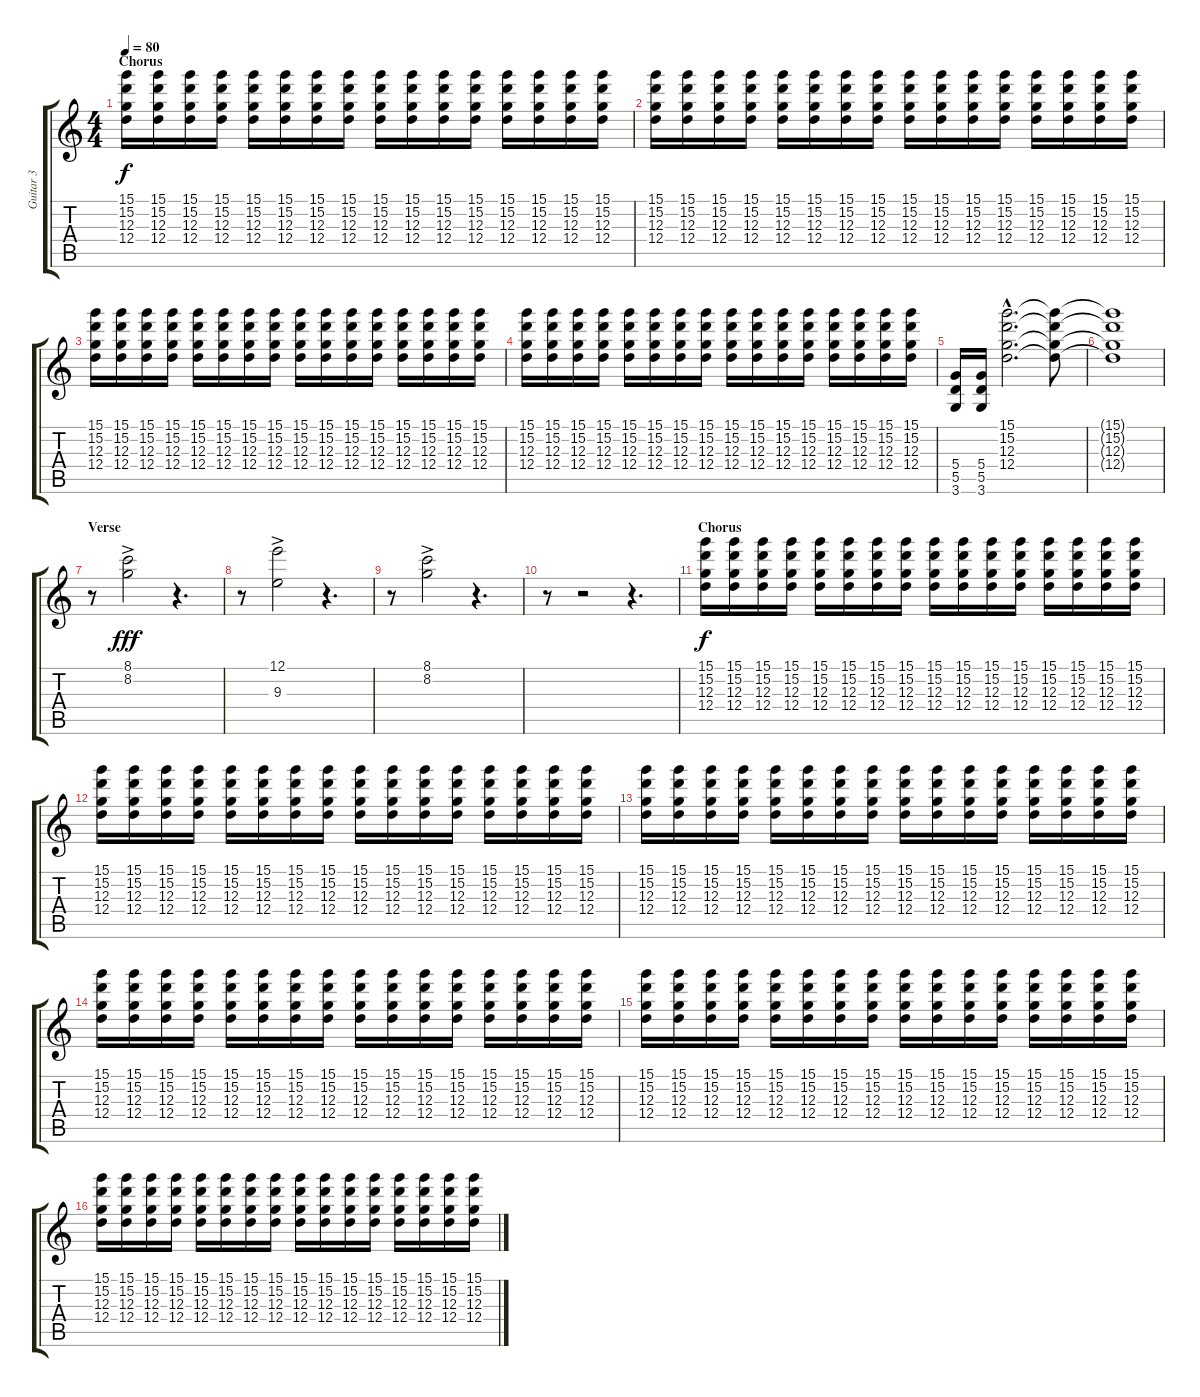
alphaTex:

\track ("Guitar 3" "Guitar 3") {instrument distortionguitar}
\staff {score tabs}
\tuning (E4 B3 G3 D3 A2 E2) {hide}
\ts (4 4)
\section ("" "Chorus")
\tempo 80
\clef g2
\ks c
(15.1 15.2 12.3 12.4).16{dy f volume 11 instrument distortionguitar} (15.1 15.2 12.3 12.4).16 (15.1 15.2 12.3 12.4).16 (15.1 15.2 12.3 12.4).16 (15.1 15.2 12.3 12.4).16 (15.1 15.2 12.3 12.4).16 (15.1 15.2 12.3 12.4).16 (15.1 15.2 12.3 12.4).16 (15.1 15.2 12.3 12.4).16 (15.1 15.2 12.3 12.4).16 (15.1 15.2 12.3 12.4).16 (15.1 15.2 12.3 12.4).16 (15.1 15.2 12.3 12.4).16 (15.1 15.2 12.3 12.4).16 (15.1 15.2 12.3 12.4).16 (15.1 15.2 12.3 12.4).16 |
(15.1 15.2 12.3 12.4).16 (15.1 15.2 12.3 12.4).16 (15.1 15.2 12.3 12.4).16 (15.1 15.2 12.3 12.4).16 (15.1 15.2 12.3 12.4).16 (15.1 15.2 12.3 12.4).16 (15.1 15.2 12.3 12.4).16 (15.1 15.2 12.3 12.4).16 (15.1 15.2 12.3 12.4).16 (15.1 15.2 12.3 12.4).16 (15.1 15.2 12.3 12.4).16 (15.1 15.2 12.3 12.4).16 (15.1 15.2 12.3 12.4).16 (15.1 15.2 12.3 12.4).16 (15.1 15.2 12.3 12.4).16 (15.1 15.2 12.3 12.4).16 |
(15.1 15.2 12.3 12.4).16 (15.1 15.2 12.3 12.4).16 (15.1 15.2 12.3 12.4).16 (15.1 15.2 12.3 12.4).16 (15.1 15.2 12.3 12.4).16 (15.1 15.2 12.3 12.4).16 (15.1 15.2 12.3 12.4).16 (15.1 15.2 12.3 12.4).16 (15.1 15.2 12.3 12.4).16 (15.1 15.2 12.3 12.4).16 (15.1 15.2 12.3 12.4).16 (15.1 15.2 12.3 12.4).16 (15.1 15.2 12.3 12.4).16 (15.1 15.2 12.3 12.4).16 (15.1 15.2 12.3 12.4).16 (15.1 15.2 12.3 12.4).16 |
(15.1 15.2 12.3 12.4).16 (15.1 15.2 12.3 12.4).16 (15.1 15.2 12.3 12.4).16 (15.1 15.2 12.3 12.4).16 (15.1 15.2 12.3 12.4).16 (15.1 15.2 12.3 12.4).16 (15.1 15.2 12.3 12.4).16 (15.1 15.2 12.3 12.4).16 (15.1 15.2 12.3 12.4).16 (15.1 15.2 12.3 12.4).16 (15.1 15.2 12.3 12.4).16 (15.1 15.2 12.3 12.4).16 (15.1 15.2 12.3 12.4).16 (15.1 15.2 12.3 12.4).16 (15.1 15.2 12.3 12.4).16 (15.1 15.2 12.3 12.4).16 |
(5.4 5.5 3.6).16 (5.4 5.5 3.6).16 (15.1{hac} 15.2{hac} 12.3{hac} 12.4{hac}).2{d} (15.1{t} 15.2{t} 12.3{t} 12.4{t}).8 |
(15.1{t} 15.2{t} 12.3{t} 12.4{t}).1 |
\section ("" "Verse")
r.8 (8.1{ac} 8.2{ac}).2{dy fff volume 8 instrument electricguitarjazz} r.4{d} |
r.8 (12.1{ac} 9.3).2 r.4{d} |
r.8 (8.1{ac} 8.2{ac}).2 r.4{d} |
r.8 r.2 r.4{d} |
\section ("" "Chorus")
(15.1 15.2 12.3 12.4).16{dy f volume 11 instrument distortionguitar} (15.1 15.2 12.3 12.4).16 (15.1 15.2 12.3 12.4).16 (15.1 15.2 12.3 12.4).16 (15.1 15.2 12.3 12.4).16 (15.1 15.2 12.3 12.4).16 (15.1 15.2 12.3 12.4).16 (15.1 15.2 12.3 12.4).16 (15.1 15.2 12.3 12.4).16 (15.1 15.2 12.3 12.4).16 (15.1 15.2 12.3 12.4).16 (15.1 15.2 12.3 12.4).16 (15.1 15.2 12.3 12.4).16 (15.1 15.2 12.3 12.4).16 (15.1 15.2 12.3 12.4).16 (15.1 15.2 12.3 12.4).16 |
(15.1 15.2 12.3 12.4).16 (15.1 15.2 12.3 12.4).16 (15.1 15.2 12.3 12.4).16 (15.1 15.2 12.3 12.4).16 (15.1 15.2 12.3 12.4).16 (15.1 15.2 12.3 12.4).16 (15.1 15.2 12.3 12.4).16 (15.1 15.2 12.3 12.4).16 (15.1 15.2 12.3 12.4).16 (15.1 15.2 12.3 12.4).16 (15.1 15.2 12.3 12.4).16 (15.1 15.2 12.3 12.4).16 (15.1 15.2 12.3 12.4).16 (15.1 15.2 12.3 12.4).16 (15.1 15.2 12.3 12.4).16 (15.1 15.2 12.3 12.4).16 |
(15.1 15.2 12.3 12.4).16 (15.1 15.2 12.3 12.4).16 (15.1 15.2 12.3 12.4).16 (15.1 15.2 12.3 12.4).16 (15.1 15.2 12.3 12.4).16 (15.1 15.2 12.3 12.4).16 (15.1 15.2 12.3 12.4).16 (15.1 15.2 12.3 12.4).16 (15.1 15.2 12.3 12.4).16 (15.1 15.2 12.3 12.4).16 (15.1 15.2 12.3 12.4).16 (15.1 15.2 12.3 12.4).16 (15.1 15.2 12.3 12.4).16 (15.1 15.2 12.3 12.4).16 (15.1 15.2 12.3 12.4).16 (15.1 15.2 12.3 12.4).16 |
(15.1 15.2 12.3 12.4).16 (15.1 15.2 12.3 12.4).16 (15.1 15.2 12.3 12.4).16 (15.1 15.2 12.3 12.4).16 (15.1 15.2 12.3 12.4).16 (15.1 15.2 12.3 12.4).16 (15.1 15.2 12.3 12.4).16 (15.1 15.2 12.3 12.4).16 (15.1 15.2 12.3 12.4).16 (15.1 15.2 12.3 12.4).16 (15.1 15.2 12.3 12.4).16 (15.1 15.2 12.3 12.4).16 (15.1 15.2 12.3 12.4).16 (15.1 15.2 12.3 12.4).16 (15.1 15.2 12.3 12.4).16 (15.1 15.2 12.3 12.4).16 |
(15.1 15.2 12.3 12.4).16 (15.1 15.2 12.3 12.4).16 (15.1 15.2 12.3 12.4).16 (15.1 15.2 12.3 12.4).16 (15.1 15.2 12.3 12.4).16 (15.1 15.2 12.3 12.4).16 (15.1 15.2 12.3 12.4).16 (15.1 15.2 12.3 12.4).16 (15.1 15.2 12.3 12.4).16 (15.1 15.2 12.3 12.4).16 (15.1 15.2 12.3 12.4).16 (15.1 15.2 12.3 12.4).16 (15.1 15.2 12.3 12.4).16 (15.1 15.2 12.3 12.4).16 (15.1 15.2 12.3 12.4).16 (15.1 15.2 12.3 12.4).16 |
(15.1 15.2 12.3 12.4).16 (15.1 15.2 12.3 12.4).16 (15.1 15.2 12.3 12.4).16 (15.1 15.2 12.3 12.4).16 (15.1 15.2 12.3 12.4).16 (15.1 15.2 12.3 12.4).16 (15.1 15.2 12.3 12.4).16 (15.1 15.2 12.3 12.4).16 (15.1 15.2 12.3 12.4).16 (15.1 15.2 12.3 12.4).16 (15.1 15.2 12.3 12.4).16 (15.1 15.2 12.3 12.4).16 (15.1 15.2 12.3 12.4).16 (15.1 15.2 12.3 12.4).16 (15.1 15.2 12.3 12.4).16 (15.1 15.2 12.3 12.4).16
